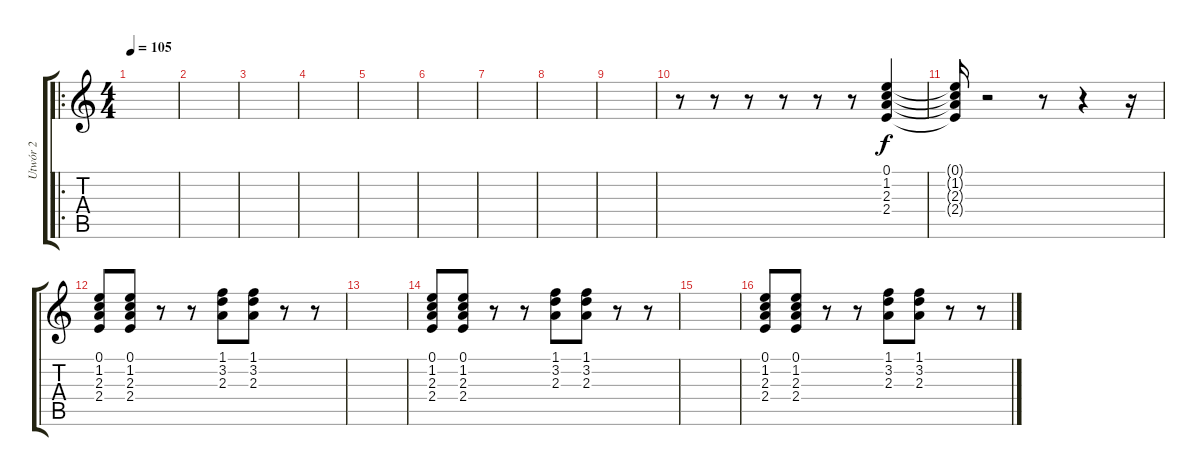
\track ("Utwór 2" "Utwór 2") {instrument electricguitarclean}
\staff {score tabs}
\tuning (E4 B3 G3 D3 A2 E2) {hide}
\ro
\ts (4 4)
\tempo 105
\clef g2
\ks c
|
|
|
|
|
|
|
|
|
r.8 r.8 r.8 r.8 r.8 r.8 (0.1 1.2 2.3 2.4).4 |
(0.1{t} 1.2{t} 2.3{t} 2.4{t}).16 r.2 r.8 r.4 r.16 |
(0.1 1.2 2.3 2.4).8 (0.1 1.2 2.3 2.4).8 r.8 r.8 (1.1 3.2 2.3).8 (1.1 3.2 2.3).8 r.8 r.8 |
|
(0.1 1.2 2.3 2.4).8 (0.1 1.2 2.3 2.4).8 r.8 r.8 (1.1 3.2 2.3).8 (1.1 3.2 2.3).8 r.8 r.8 |
|
(0.1 1.2 2.3 2.4).8 (0.1 1.2 2.3 2.4).8 r.8 r.8 (1.1 3.2 2.3).8 (1.1 3.2 2.3).8 r.8 r.8
